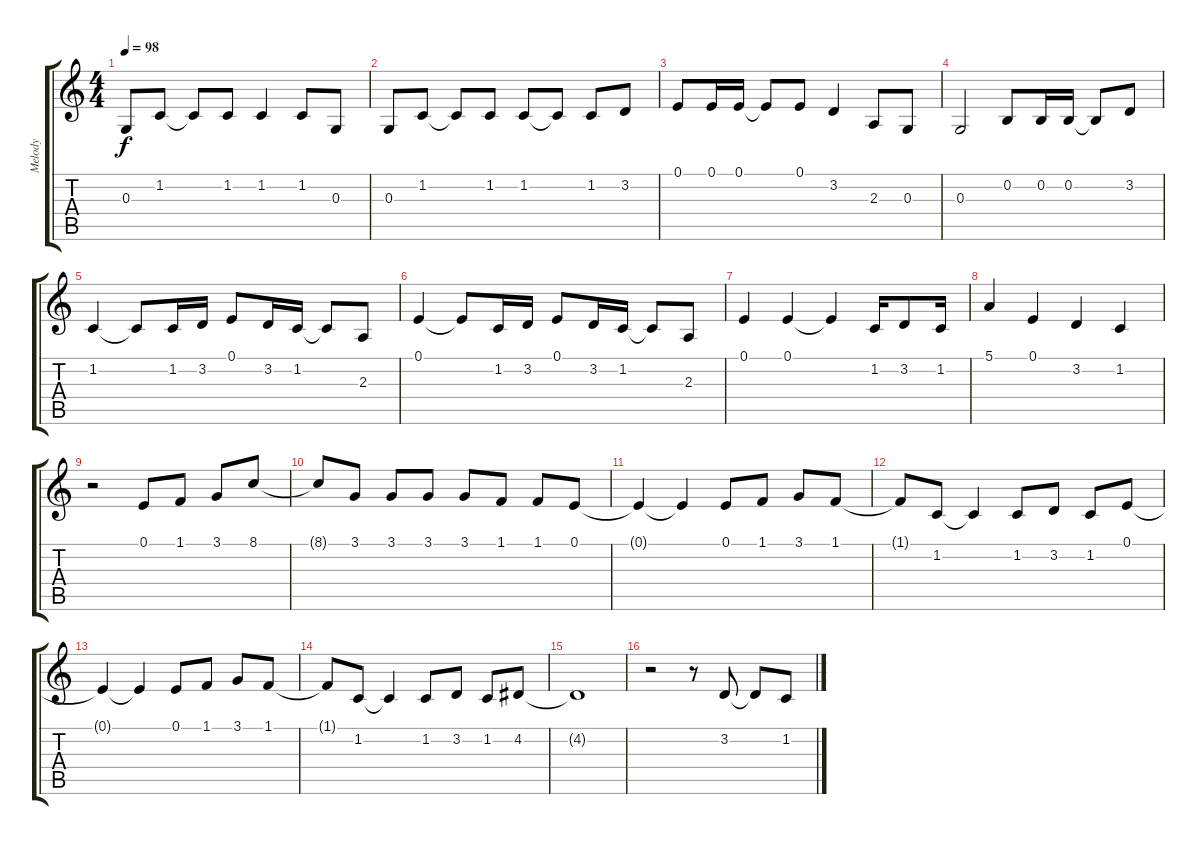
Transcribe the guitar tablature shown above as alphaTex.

\track ("Melody" "Melody") {instrument acousticgrandpiano}
\staff {score tabs}
\tuning (E4 B3 G3 D3 A2 E2) {hide}
\ts (4 4)
\tempo 98
\clef g2
\ks c
0.3.8{dy f} 1.2.8 1.2{t}.8 1.2.8 1.2.4 1.2.8 0.3.8 |
0.3.8 1.2.8 1.2{t}.8 1.2.8 1.2.8 1.2{t}.8 1.2.8 3.2.8 |
0.1.8 0.1.16 0.1.16 0.1{t}.8 0.1.8 3.2.4 2.3.8 0.3.8 |
0.3.2 0.2.8 0.2.16 0.2.16 0.2{t}.8 3.2.8 |
1.2.4 1.2{t}.8 1.2.16 3.2.16 0.1.8 3.2.16 1.2.16 1.2{t}.8 2.3.8 |
0.1.4 0.1{t}.8 1.2.16 3.2.16 0.1.8 3.2.16 1.2.16 1.2{t}.8 2.3.8 |
0.1.4 0.1.4 0.1{t}.4 1.2.16 3.2.8 1.2.16 |
5.1.4 0.1.4 3.2.4 1.2.4 |
r.2 0.1.8 1.1.8 3.1.8 8.1.8 |
8.1{t}.8 3.1.8 3.1.8 3.1.8 3.1.8 1.1.8 1.1.8 0.1.8 |
0.1{t}.4 0.1{t}.4 0.1.8 1.1.8 3.1.8 1.1.8 |
1.1{t}.8 1.2.8 1.2{t}.4 1.2.8 3.2.8 1.2.8 0.1.8 |
0.1{t}.4 0.1{t}.4 0.1.8 1.1.8 3.1.8 1.1.8 |
1.1{t}.8 1.2.8 1.2{t}.4 1.2.8 3.2.8 1.2.8 4.2.8 |
4.2{t}.1 |
r.2 r.8 3.2.8 3.2{t}.8 1.2.8
